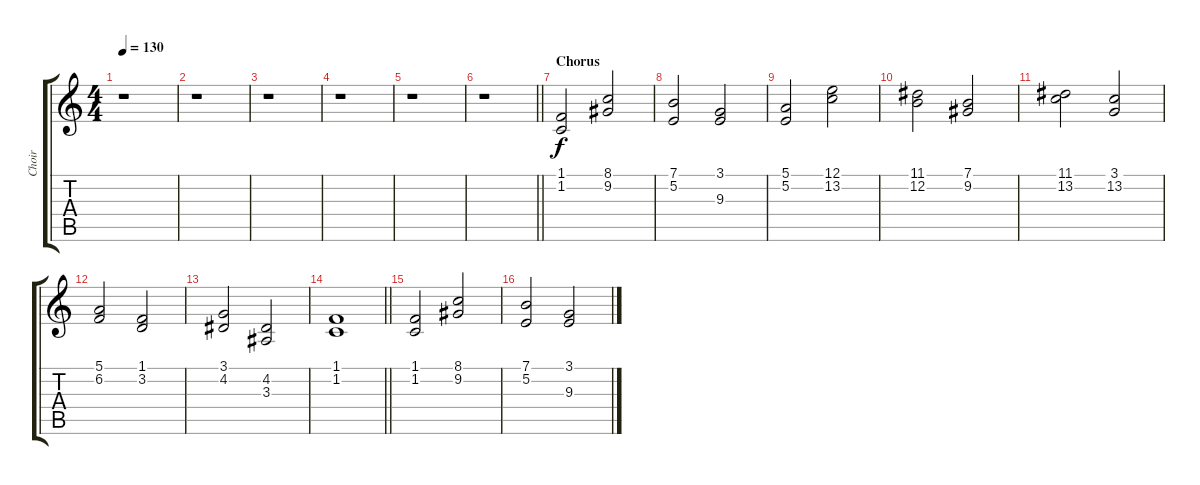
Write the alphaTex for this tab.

\track ("Choir " "Choir ") {instrument choiraahs}
\staff {score tabs}
\tuning (E4 B3 G3 D3 A2 E2) {hide}
\ts (4 4)
\tempo 130
\clef g2
\ks c
r.1{dy f} |
r.1 |
r.1 |
r.1 |
r.1 |
\barLineRight lightlight
r.1 |
\section ("" "Chorus ")
(1.1 1.2).2 (8.1 9.2).2 |
(7.1 5.2).2 (3.1 9.3).2 |
(5.1 5.2).2 (12.1 13.2).2 |
(11.1 12.2).2 (7.1 9.2).2 |
(11.1 13.2).2 (3.1 13.2).2 |
(5.1 6.2).2 (1.1 3.2).2 |
(3.1 4.2).2 (4.2 3.3).2 |
\barLineRight lightlight
(1.1 1.2).1 |
(1.1 1.2).2 (8.1 9.2).2 |
(7.1 5.2).2 (3.1 9.3).2
